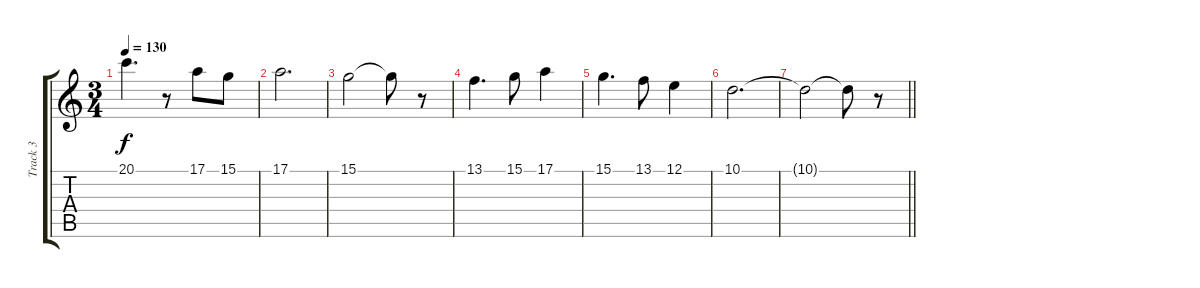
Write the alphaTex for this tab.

\track ("Track 3" "Track 3") {instrument flute}
\staff {score tabs}
\tuning (E4 B3 G3 D3 A2 E2) {hide}
\ts (3 4)
\tempo 130
\clef g2
\ks c
20.1.4{d dy f} r.8 17.1.8 15.1.8 |
17.1.2{d} |
15.1.2 15.1{t}.8 r.8 |
13.1.4{d} 15.1.8 17.1.4 |
15.1.4{d} 13.1.8 12.1.4 |
10.1.2{d} |
\barLineRight lightlight
10.1{t}.2 10.1{t}.8 r.8
